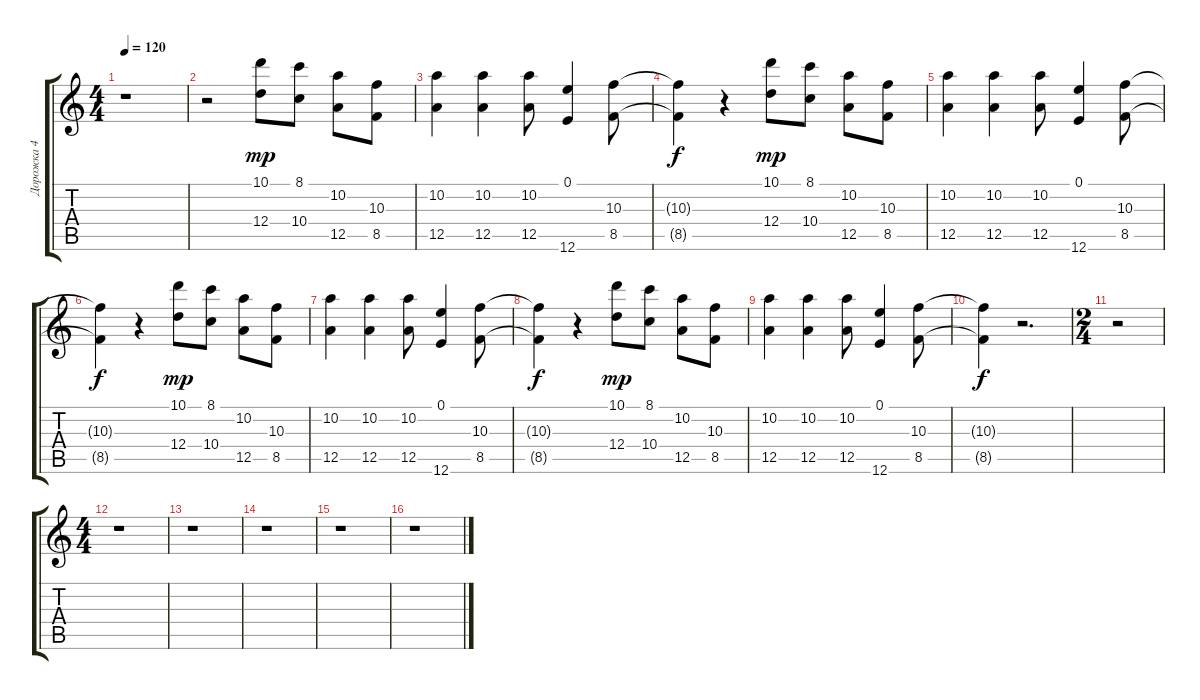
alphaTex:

\track ("Дорожка 4" "Дорожка 4") {instrument distortionguitar}
\staff {score tabs}
\tuning (E4 B3 G3 D3 A2 E2) {hide}
\ts (4 4)
\tempo 120
\clef g2
\ks c
r.1{dy f} |
r.2 (10.1 12.4).8{dy mp} (8.1 10.4).8 (10.2 12.5).8 (10.3 8.5).8 |
(10.2 12.5).4 (10.2 12.5).4 (10.2 12.5).8 (0.1 12.6).4 (10.3 8.5).8 |
(10.3{t} 8.5{t}).4{dy f} r.4 (10.1 12.4).8{dy mp} (8.1 10.4).8 (10.2 12.5).8 (10.3 8.5).8 |
(10.2 12.5).4 (10.2 12.5).4 (10.2 12.5).8 (0.1 12.6).4 (10.3 8.5).8 |
(10.3{t} 8.5{t}).4{dy f} r.4 (10.1 12.4).8{dy mp} (8.1 10.4).8 (10.2 12.5).8 (10.3 8.5).8 |
(10.2 12.5).4 (10.2 12.5).4 (10.2 12.5).8 (0.1 12.6).4 (10.3 8.5).8 |
(10.3{t} 8.5{t}).4{dy f} r.4 (10.1 12.4).8{dy mp} (8.1 10.4).8 (10.2 12.5).8 (10.3 8.5).8 |
(10.2 12.5).4 (10.2 12.5).4 (10.2 12.5).8 (0.1 12.6).4 (10.3 8.5).8 |
(10.3{t} 8.5{t}).4{dy f} r.2{d} |
\ts (2 4)
r.2 |
\ts (4 4)
r.1 |
r.1 |
r.1 |
r.1 |
r.1
